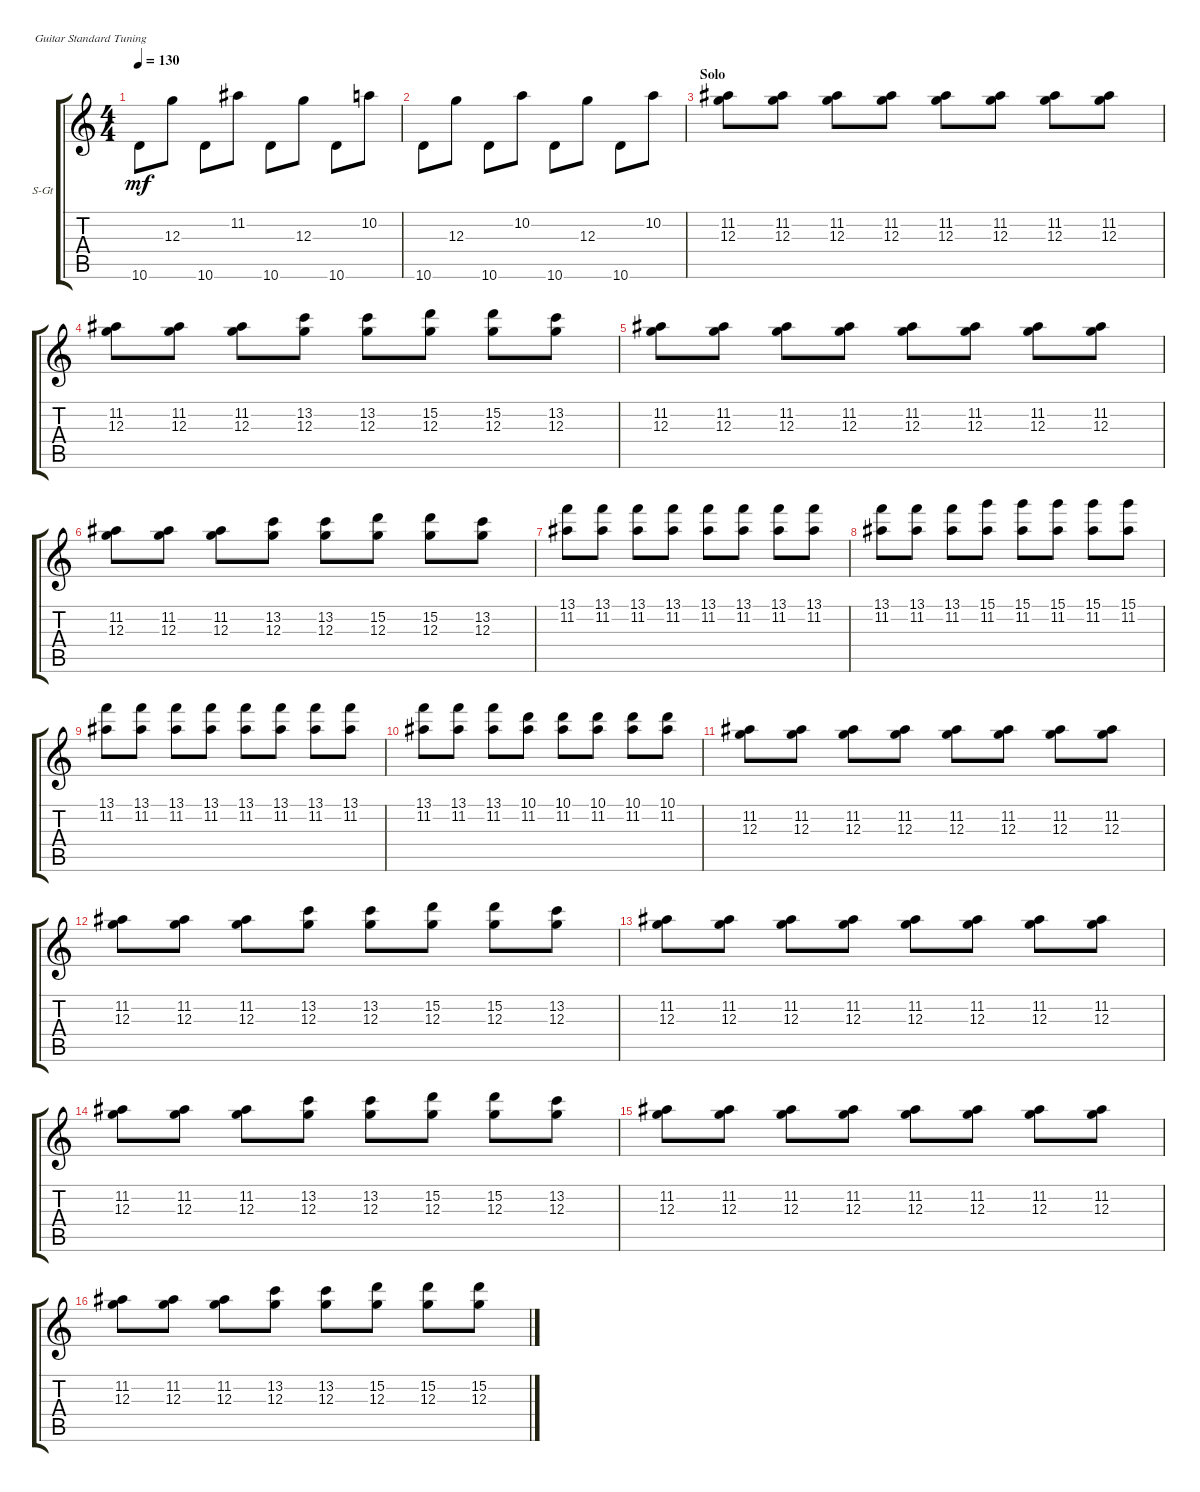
\defaultSystemsLayout 4
\bracketExtendMode groupsimilarinstruments
\firstSystemTrackNameOrientation horizontal
\otherSystemsTrackNameOrientation horizontal
\track ("Steel Guitar" "S-Gt") {instrument acousticguitarsteel}
\staff {score tabs}
\tuning (E4 B3 G3 D3 A2 E2)
\ts (4 4)
\tempo 130
\clef g2
\ks c
10.6.8{dy mf} 12.3.8 10.6.8 11.2.8 10.6.8 12.3.8 10.6.8 10.2.8 |
10.6.8 12.3.8 10.6.8 10.2.8 10.6.8 12.3.8 10.6.8 10.2.8 |
\section ("" "Solo")
(11.2 12.3).8 (11.2 12.3).8 (11.2 12.3).8 (11.2 12.3).8 (11.2 12.3).8 (11.2 12.3).8 (11.2 12.3).8 (11.2 12.3).8 |
(11.2 12.3).8 (11.2 12.3).8 (11.2 12.3).8 (12.3 13.2).8 (13.2 12.3).8 (15.2 12.3).8 (15.2 12.3).8 (13.2 12.3).8 |
(11.2 12.3).8 (11.2 12.3).8 (11.2 12.3).8 (11.2 12.3).8 (11.2 12.3).8 (11.2 12.3).8 (11.2 12.3).8 (11.2 12.3).8 |
(11.2 12.3).8 (11.2 12.3).8 (11.2 12.3).8 (12.3 13.2).8 (13.2 12.3).8 (15.2 12.3).8 (15.2 12.3).8 (13.2 12.3).8 |
(13.1 11.2).8 (13.1 11.2).8 (13.1 11.2).8 (13.1 11.2).8 (13.1 11.2).8 (13.1 11.2).8 (13.1 11.2).8 (13.1 11.2).8 |
(13.1 11.2).8 (13.1 11.2).8 (13.1 11.2).8 (15.1 11.2).8 (15.1 11.2).8 (15.1 11.2).8 (15.1 11.2).8 (15.1 11.2).8 |
(13.1 11.2).8 (13.1 11.2).8 (13.1 11.2).8 (13.1 11.2).8 (13.1 11.2).8 (13.1 11.2).8 (13.1 11.2).8 (13.1 11.2).8 |
(13.1 11.2).8 (13.1 11.2).8 (13.1 11.2).8 (10.1 11.2).8 (10.1 11.2).8 (10.1 11.2).8 (10.1 11.2).8 (10.1 11.2).8 |
(11.2 12.3).8 (11.2 12.3).8 (11.2 12.3).8 (11.2 12.3).8 (11.2 12.3).8 (11.2 12.3).8 (11.2 12.3).8 (11.2 12.3).8 |
(11.2 12.3).8 (11.2 12.3).8 (11.2 12.3).8 (12.3 13.2).8 (13.2 12.3).8 (15.2 12.3).8 (15.2 12.3).8 (13.2 12.3).8 |
(11.2 12.3).8 (11.2 12.3).8 (11.2 12.3).8 (11.2 12.3).8 (11.2 12.3).8 (11.2 12.3).8 (11.2 12.3).8 (11.2 12.3).8 |
(11.2 12.3).8 (11.2 12.3).8 (11.2 12.3).8 (12.3 13.2).8 (13.2 12.3).8 (15.2 12.3).8 (15.2 12.3).8 (13.2 12.3).8 |
(11.2 12.3).8 (11.2 12.3).8 (11.2 12.3).8 (11.2 12.3).8 (11.2 12.3).8 (11.2 12.3).8 (11.2 12.3).8 (11.2 12.3).8 |
(11.2 12.3).8 (11.2 12.3).8 (11.2 12.3).8 (12.3 13.2).8 (13.2 12.3).8 (15.2 12.3).8 (15.2 12.3).8 (15.2 12.3).8
